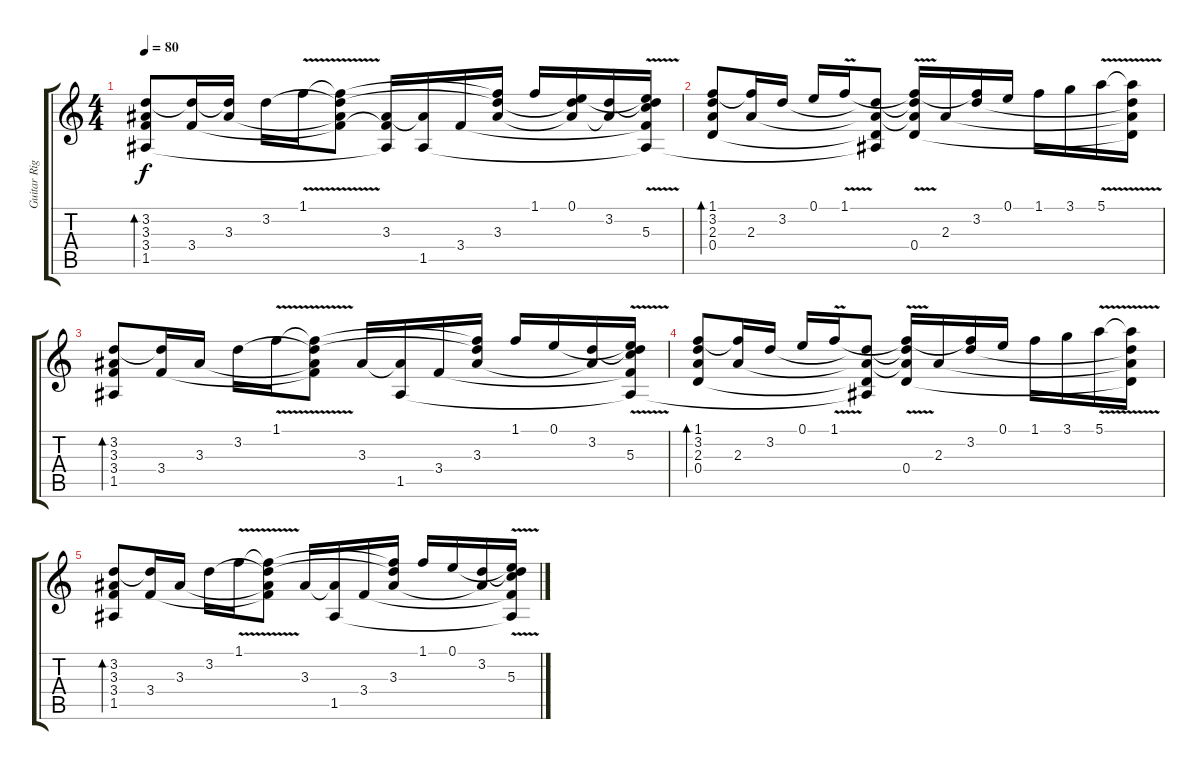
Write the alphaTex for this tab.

\track ("Guitar Right" "Guitar Rig") {instrument distortionguitar}
\staff {score tabs}
\tuning (E4 B3 G3 D3 A2 E2) {hide}
\ts (4 4)
\tempo 80
\clef g2
\ks c
(3.2 3.3 3.4 1.5).8{bd 480 dy f volume 13} (3.2{t} 3.4).16 (3.2{t} 3.3).16 3.2.16 1.1{v}.16 (1.1{t} 3.2{t} 3.3{t} 3.4{t}).8 (3.3 3.4{t} 1.5{t}).16 (3.3{t} 1.5).16 3.4.16 (1.1{t} 3.2{t} 3.3).16 1.1.16 (0.1 3.2{t} 3.3{t}).16 (3.2 3.3{t}).16 (0.1{t} 3.2{t} 5.3{v} 3.4{t} 1.5{t}).16 |
(1.1 3.2 2.3 0.4).8{bd 480 volume 13 instrument acousticguitarnylon} (1.1{t} 2.3).16 3.2.16 0.1.16 1.1{v}.16 (3.2{t} 2.3{t} 0.4{t} 1.5{t}).8 (1.1{t} 3.2{t} 2.3{t} 0.4).16 2.3.16 (1.1{t} 3.2).16 0.1.16 1.1.16 3.1.16 5.1{v}.16 (5.1{t} 3.2{t} 2.3{t} 0.4{t}).16 |
(3.2 3.3 3.4 1.5).8{bd 480} (3.2{t} 3.4).16 3.3.16 3.2.16 1.1{v}.16 (1.1{t} 3.2{t} 3.3{t} 3.4{t}).8 3.3.16 (3.3{t} 1.5).16 3.4.16 (1.1{t} 3.2{t} 3.3).16 1.1.16 0.1.16 (3.2 3.3{t}).16 (0.1{t} 3.2{t} 5.3{v} 3.4{t} 1.5{t}).16 |
(1.1 3.2 2.3 0.4).8{bd 480 instrument acousticguitarnylon} (1.1{t} 2.3).16 3.2.16 0.1.16 1.1{v}.16 (3.2{t} 2.3{t} 0.4{t} 1.5{t}).8 (1.1{t} 3.2{t} 2.3{t} 0.4).16 2.3.16 (1.1{t} 3.2).16 0.1.16 1.1.16 3.1.16 5.1{v}.16 (5.1{t} 3.2{t} 2.3{t} 0.4{t}).16 |
(3.2 3.3 3.4 1.5).8{bd 480} (3.2{t} 3.4).16 3.3.16 3.2.16 1.1{v}.16 (1.1{t} 3.2{t} 3.3{t} 3.4{t}).8 3.3.16 (3.3{t} 1.5).16 3.4.16 (1.1{t} 3.2{t} 3.3).16 1.1.16 0.1.16 (3.2 3.3{t}).16 (0.1{t} 3.2{t} 5.3{v} 3.4{t} 1.5{t}).16
